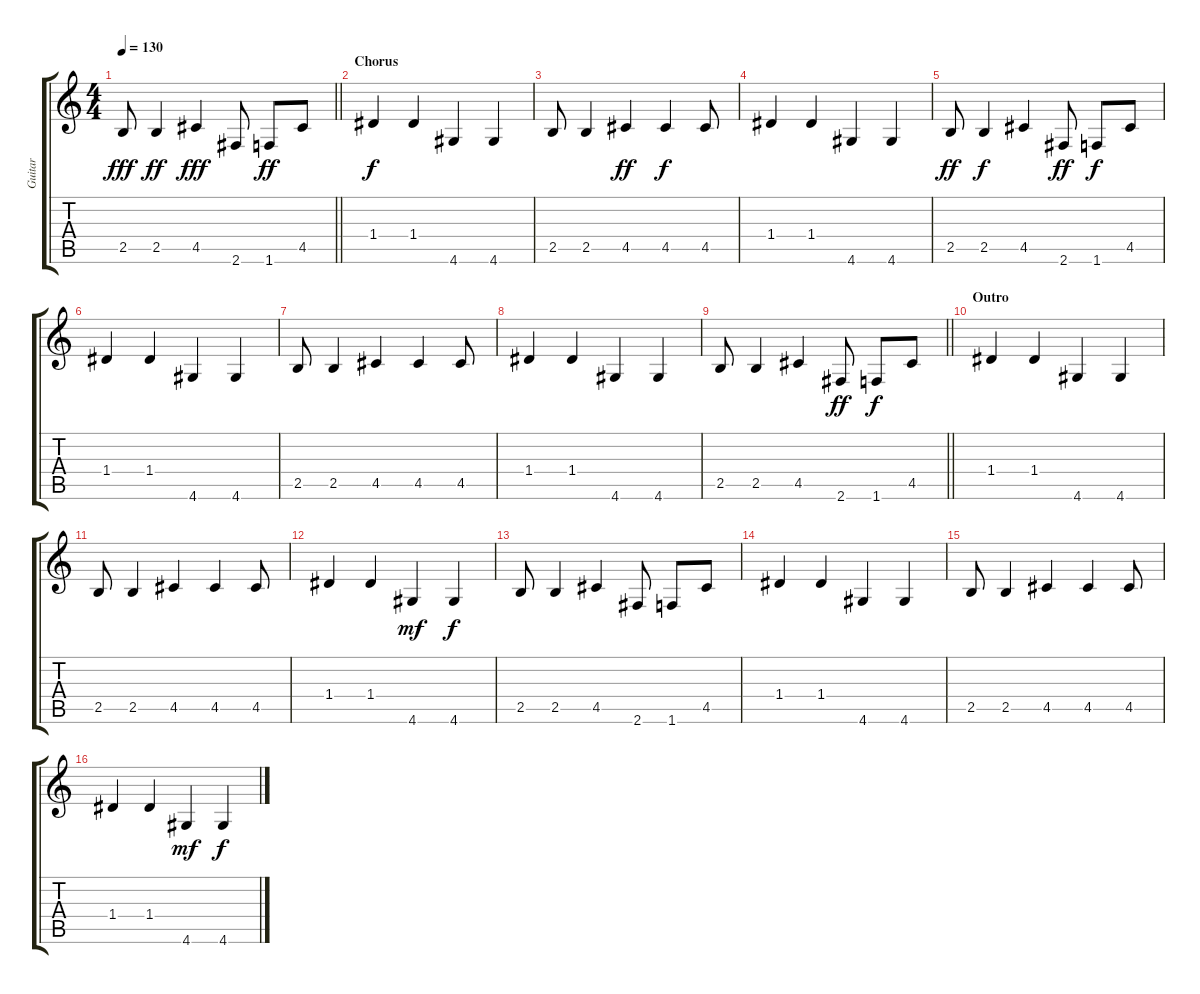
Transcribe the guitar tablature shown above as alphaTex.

\track ("Guitar" "Guitar") {instrument distortionguitar}
\staff {score tabs}
\tuning (E4 B3 G3 D3 A2 E2) {hide}
\ts (4 4)
\tempo 130
\clef g2
\barLineRight lightlight
\ks c
2.5.8{dy fff} 2.5.4{dy ff} 4.5.4{dy fff} 2.6.8 1.6.8{dy ff} 4.5.8 |
\section ("" "Chorus")
1.4.4{dy f} 1.4.4 4.6.4 4.6.4 |
2.5.8 2.5.4 4.5.4{dy ff} 4.5.4{dy f} 4.5.8 |
1.4.4 1.4.4 4.6.4 4.6.4 |
2.5.8{dy ff} 2.5.4{dy f} 4.5.4 2.6.8{dy ff} 1.6.8{dy f} 4.5.8 |
1.4.4 1.4.4 4.6.4 4.6.4 |
2.5.8 2.5.4 4.5.4 4.5.4 4.5.8 |
1.4.4 1.4.4 4.6.4 4.6.4 |
\barLineRight lightlight
2.5.8 2.5.4 4.5.4 2.6.8{dy ff} 1.6.8{dy f} 4.5.8 |
\section ("" "Outro")
1.4.4 1.4.4 4.6.4 4.6.4 |
2.5.8 2.5.4 4.5.4 4.5.4 4.5.8 |
1.4.4 1.4.4 4.6.4{dy mf} 4.6.4{dy f} |
2.5.8 2.5.4 4.5.4 2.6.8 1.6.8 4.5.8 |
1.4.4 1.4.4 4.6.4 4.6.4 |
2.5.8 2.5.4 4.5.4 4.5.4 4.5.8 |
1.4.4 1.4.4 4.6.4{dy mf} 4.6.4{dy f}
